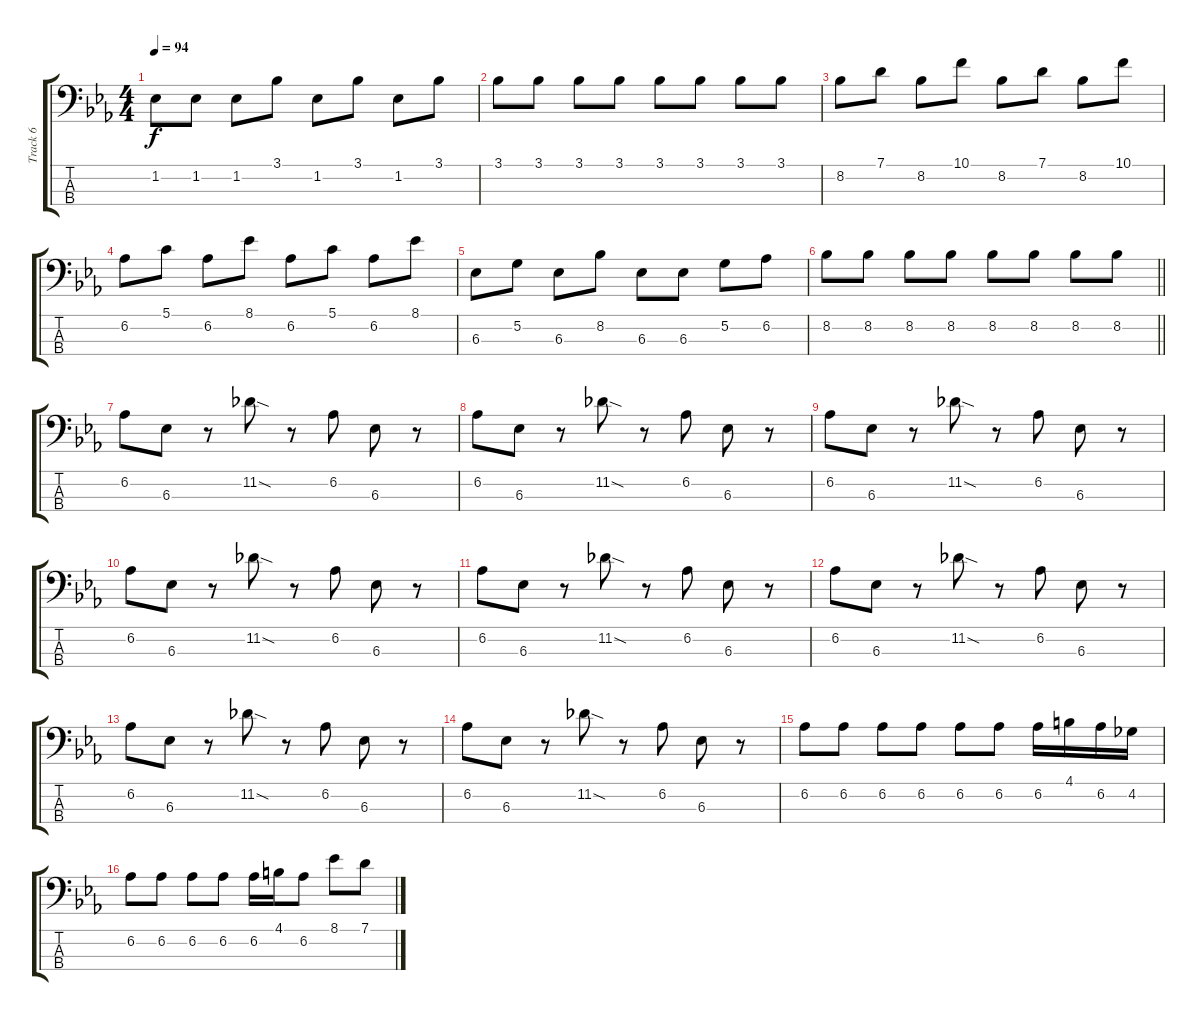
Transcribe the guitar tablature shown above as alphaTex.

\track ("Track 6" "Track 6") {instrument electricbassfinger}
\staff {score tabs}
\tuning (G2 D2 A1 E1) {hide}
\ts (4 4)
\tempo 94
\clef f4
\ks eb
1.2.8{dy f} 1.2.8 1.2.8 3.1.8 1.2.8 3.1.8 1.2.8 3.1.8 |
3.1.8 3.1.8 3.1.8 3.1.8 3.1.8 3.1.8 3.1.8 3.1.8 |
8.2.8 7.1.8 8.2.8 10.1.8 8.2.8 7.1.8 8.2.8 10.1.8 |
6.2.8 5.1.8 6.2.8 8.1.8 6.2.8 5.1.8 6.2.8 8.1.8 |
6.3.8 5.2.8 6.3.8 8.2.8 6.3.8 6.3.8 5.2.8 6.2.8 |
\barLineRight lightlight
8.2.8 8.2.8 8.2.8 8.2.8 8.2.8 8.2.8 8.2.8 8.2.8 |
6.2.8 6.3.8 r.8 11.2{sod}.8 r.8 6.2.8 6.3.8 r.8 |
6.2.8 6.3.8 r.8 11.2{sod}.8 r.8 6.2.8 6.3.8 r.8 |
6.2.8 6.3.8 r.8 11.2{sod}.8 r.8 6.2.8 6.3.8 r.8 |
6.2.8 6.3.8 r.8 11.2{sod}.8 r.8 6.2.8 6.3.8 r.8 |
6.2.8 6.3.8 r.8 11.2{sod}.8 r.8 6.2.8 6.3.8 r.8 |
6.2.8 6.3.8 r.8 11.2{sod}.8 r.8 6.2.8 6.3.8 r.8 |
6.2.8 6.3.8 r.8 11.2{sod}.8 r.8 6.2.8 6.3.8 r.8 |
6.2.8 6.3.8 r.8 11.2{sod}.8 r.8 6.2.8 6.3.8 r.8 |
6.2.8 6.2.8 6.2.8 6.2.8 6.2.8 6.2.8 6.2.16 4.1.16 6.2.16 4.2.16 |
6.2.8 6.2.8 6.2.8 6.2.8 6.2.16 4.1.16 6.2.8 8.1.8 7.1.8
